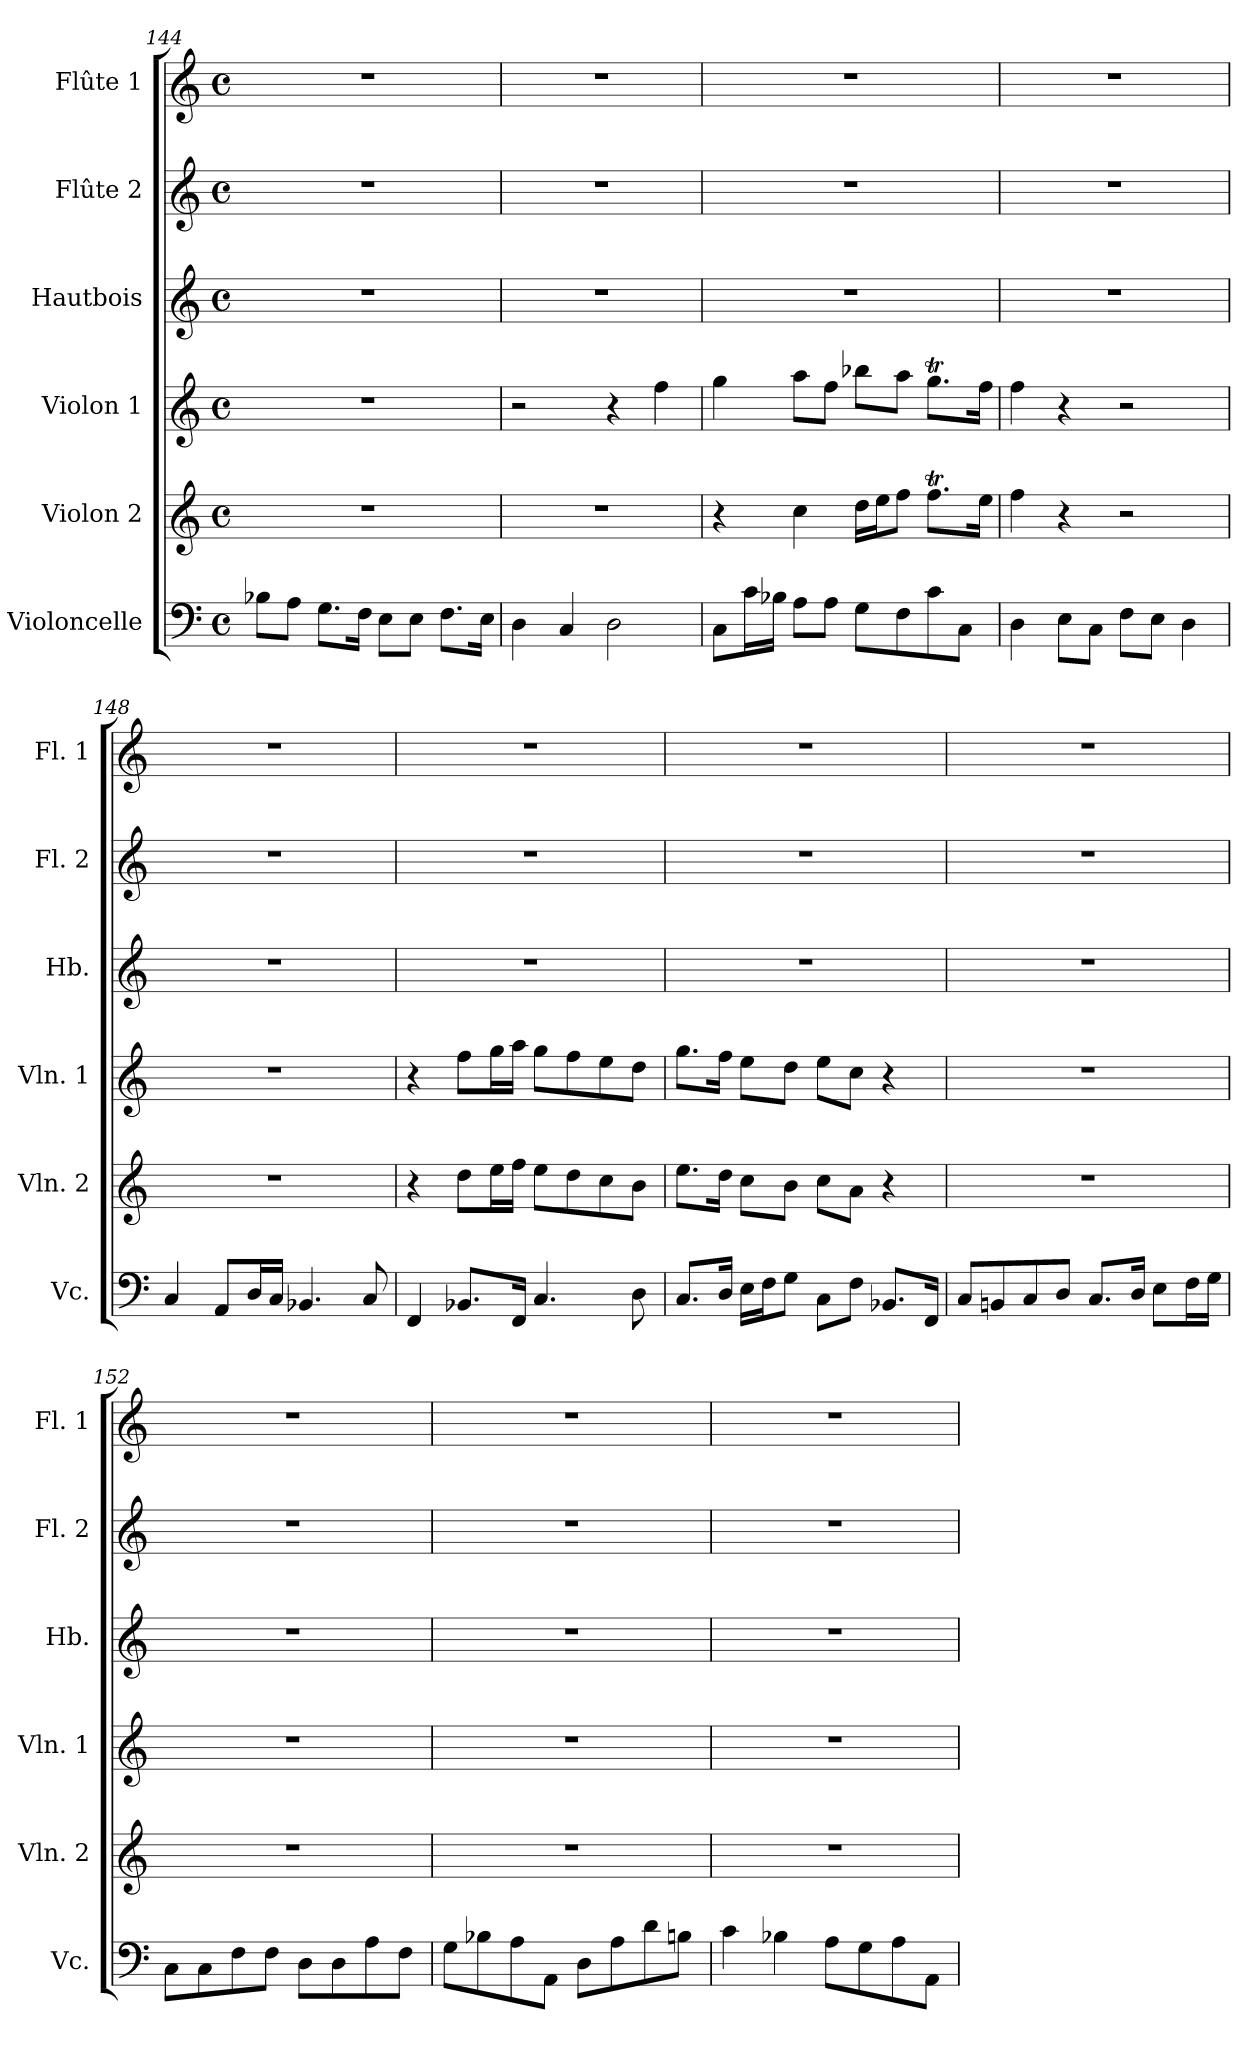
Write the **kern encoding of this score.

**kern	**kern	**kern	**kern	**kern	**kern
*part6	*part5	*part4	*part3	*part2	*part1
*staff6	*staff5	*staff4	*staff3	*staff2	*staff1
*I"Violoncelle	*I"Violon 2	*I"Violon 1	*I"Hautbois	*I"Flûte 2	*I"Flûte 1
*I'Vc.	*I'Vln. 2	*I'Vln. 1	*I'Hb.	*I'Fl. 2	*I'Fl. 1
*clefF4	*clefG2	*clefG2	*clefG2	*clefG2	*clefG2
*k[]	*k[]	*k[]	*k[]	*k[]	*k[]
*C:	*C:	*C:	*C:	*C:	*C:
*M4/4	*M4/4	*M4/4	*M4/4	*M4/4	*M4/4
*met(c)	*met(c)	*met(c)	*met(c)	*met(c)	*met(c)
=144	=144	=144	=144	=144	=144
8B-X\L	1r	1r	1r	1r	1r
8A\J	.	.	.	.	.
8.G\L	.	.	.	.	.
16F\Jk	.	.	.	.	.
8E\L	.	.	.	.	.
8E\J	.	.	.	.	.
8.F\L	.	.	.	.	.
16E\Jk	.	.	.	.	.
!!LO:PB:g=z
=145	=145	=145	=145	=145	=145
4D\	1r	2r	1r	1r	1r
4C/	.	.	.	.	.
2D\	.	4r	.	.	.
.	.	4ff\	.	.	.
=146	=146	=146	=146	=146	=146
8C\L	4r	4gg\	1r	1r	1r
16c\L	.	.	.	.	.
16B-X\JJ	.	.	.	.	.
8A\L	4cc\	8aa\L	.	.	.
8A\J	.	8ff\J	.	.	.
8G\L	16dd\LL	8bb-X\L	.	.	.
.	16ee\J	.	.	.	.
8F\	8ff\J	8aa\J	.	.	.
8c\	8.ffT\L	8.ggT\L	.	.	.
8C\J	.	.	.	.	.
.	16ee\Jk	16ff\Jk	.	.	.
=147	=147	=147	=147	=147	=147
4D\	4ff\	4ff\	1r	1r	1r
8E\L	4r	4r	.	.	.
8C\J	.	.	.	.	.
8F\L	2r	2r	.	.	.
8E\J	.	.	.	.	.
4D\	.	.	.	.	.
=148	=148	=148	=148	=148	=148
4C/	1r	1r	1r	1r	1r
8AA/L	.	.	.	.	.
16D/L	.	.	.	.	.
16C/JJ	.	.	.	.	.
4.BB-X/	.	.	.	.	.
8C/	.	.	.	.	.
!!LO:PB:g=z
=149	=149	=149	=149	=149	=149
4FF/	4r	4r	1r	1r	1r
8.BB-X/L	8dd\L	8ff\L	.	.	.
.	16ee\L	16gg\L	.	.	.
16FF/Jk	16ff\JJ	16aa\JJ	.	.	.
4.C/	8ee\L	8gg\L	.	.	.
.	8dd\	8ff\	.	.	.
.	8cc\	8ee\	.	.	.
8D\	8b\J	8dd\J	.	.	.
=150	=150	=150	=150	=150	=150
8.C/L	8.ee\L	8.gg\L	1r	1r	1r
16D/Jk	16dd\Jk	16ff\Jk	.	.	.
16E\LL	8cc\L	8ee\L	.	.	.
16F\J	.	.	.	.	.
8G\J	8b\J	8dd\J	.	.	.
8C\L	8cc\L	8ee\L	.	.	.
8F\J	8a\J	8cc\J	.	.	.
8.BB-X/L	4r	4r	.	.	.
16FF/Jk	.	.	.	.	.
=151	=151	=151	=151	=151	=151
8C/L	1r	1r	1r	1r	1r
8BBn/	.	.	.	.	.
8C/	.	.	.	.	.
8D/J	.	.	.	.	.
8.C/L	.	.	.	.	.
16D/Jk	.	.	.	.	.
8E\L	.	.	.	.	.
16F\L	.	.	.	.	.
16G\JJ	.	.	.	.	.
=152	=152	=152	=152	=152	=152
8C\L	1r	1r	1r	1r	1r
8C\	.	.	.	.	.
8F\	.	.	.	.	.
8F\J	.	.	.	.	.
8D\L	.	.	.	.	.
8D\	.	.	.	.	.
8A\	.	.	.	.	.
8F\J	.	.	.	.	.
!!LO:PB:g=z
=153	=153	=153	=153	=153	=153
8G\L	1r	1r	1r	1r	1r
8B-X\	.	.	.	.	.
8A\	.	.	.	.	.
8AA\J	.	.	.	.	.
8D\L	.	.	.	.	.
8A\	.	.	.	.	.
8d\	.	.	.	.	.
8Bn\J	.	.	.	.	.
=154	=154	=154	=154	=154	=154
4c\	1r	1r	1r	1r	1r
4B-X\	.	.	.	.	.
8A\L	.	.	.	.	.
8G\	.	.	.	.	.
8A\	.	.	.	.	.
8AA\J	.	.	.	.	.
=	=	=	=	=	=
*-	*-	*-	*-	*-	*-
